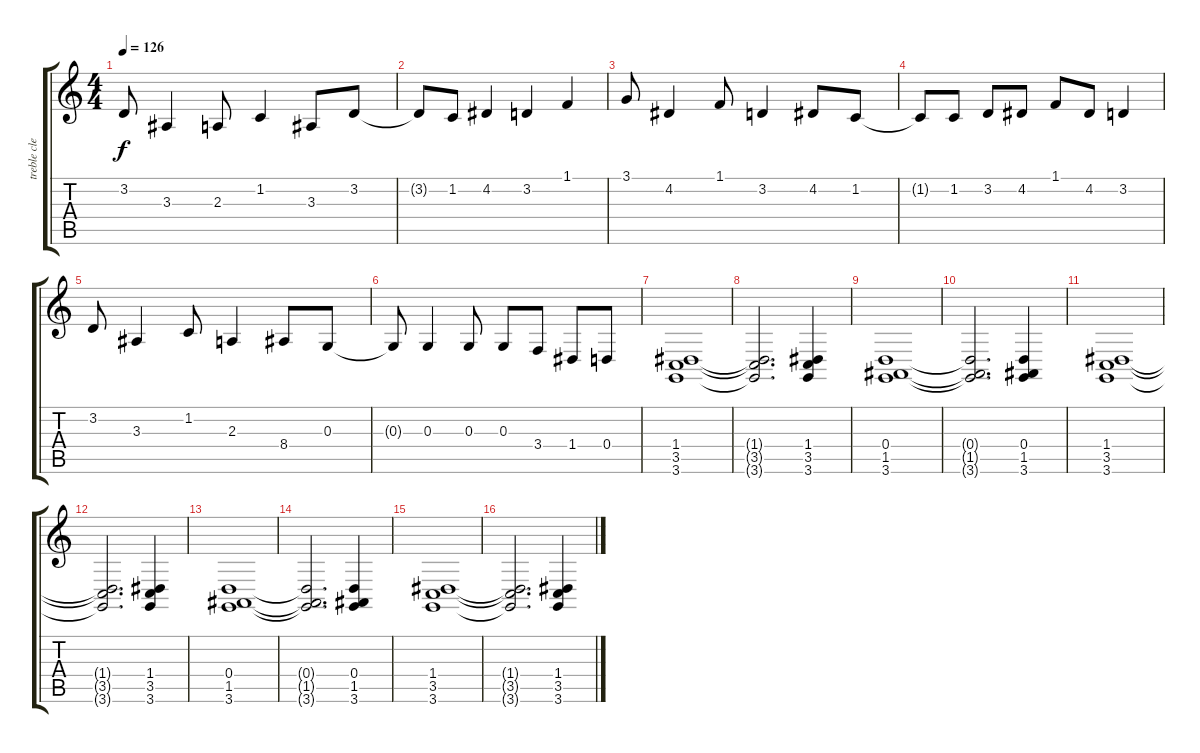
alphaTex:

\track ("treble clef piano" "treble cle") {instrument electricgrandpiano}
\staff {score tabs}
\tuning (E4 B3 G3 D3 A2 E2) {hide}
\ts (4 4)
\tempo 126
\clef g2
\ks c
3.2.8{dy f} 3.3.4 2.3.8 1.2.4 3.3.8 3.2.8 |
\section ("" "")
3.2{t}.8 1.2.8 4.2.4 3.2.4 1.1.4 |
\section ("" "")
3.1.8 4.2.4 1.1.8 3.2.4 4.2.8 1.2.8 |
1.2{t}.8 1.2.8 3.2.8 4.2.8 1.1.8 4.2.8 3.2.4 |
3.2.8 3.3.4 1.2.8 2.3.4 8.4.8 0.3.8 |
0.3{t}.8 0.3.4 0.3.8 0.3.8 3.4.8 1.4.8 0.4.8 |
(1.4 3.5 3.6).1 |
(1.4{t} 3.5{t} 3.6{t}).2{d} (1.4 3.5 3.6).4 |
(0.4 1.5 3.6).1 |
(0.4{t} 1.5{t} 3.6{t}).2{d} (0.4 1.5 3.6).4 |
(1.4 3.5 3.6).1 |
(1.4{t} 3.5{t} 3.6{t}).2{d} (1.4 3.5 3.6).4 |
(0.4 1.5 3.6).1 |
(0.4{t} 1.5{t} 3.6{t}).2{d} (0.4 1.5 3.6).4 |
(1.4 3.5 3.6).1 |
(1.4{t} 3.5{t} 3.6{t}).2{d} (1.4 3.5 3.6).4
